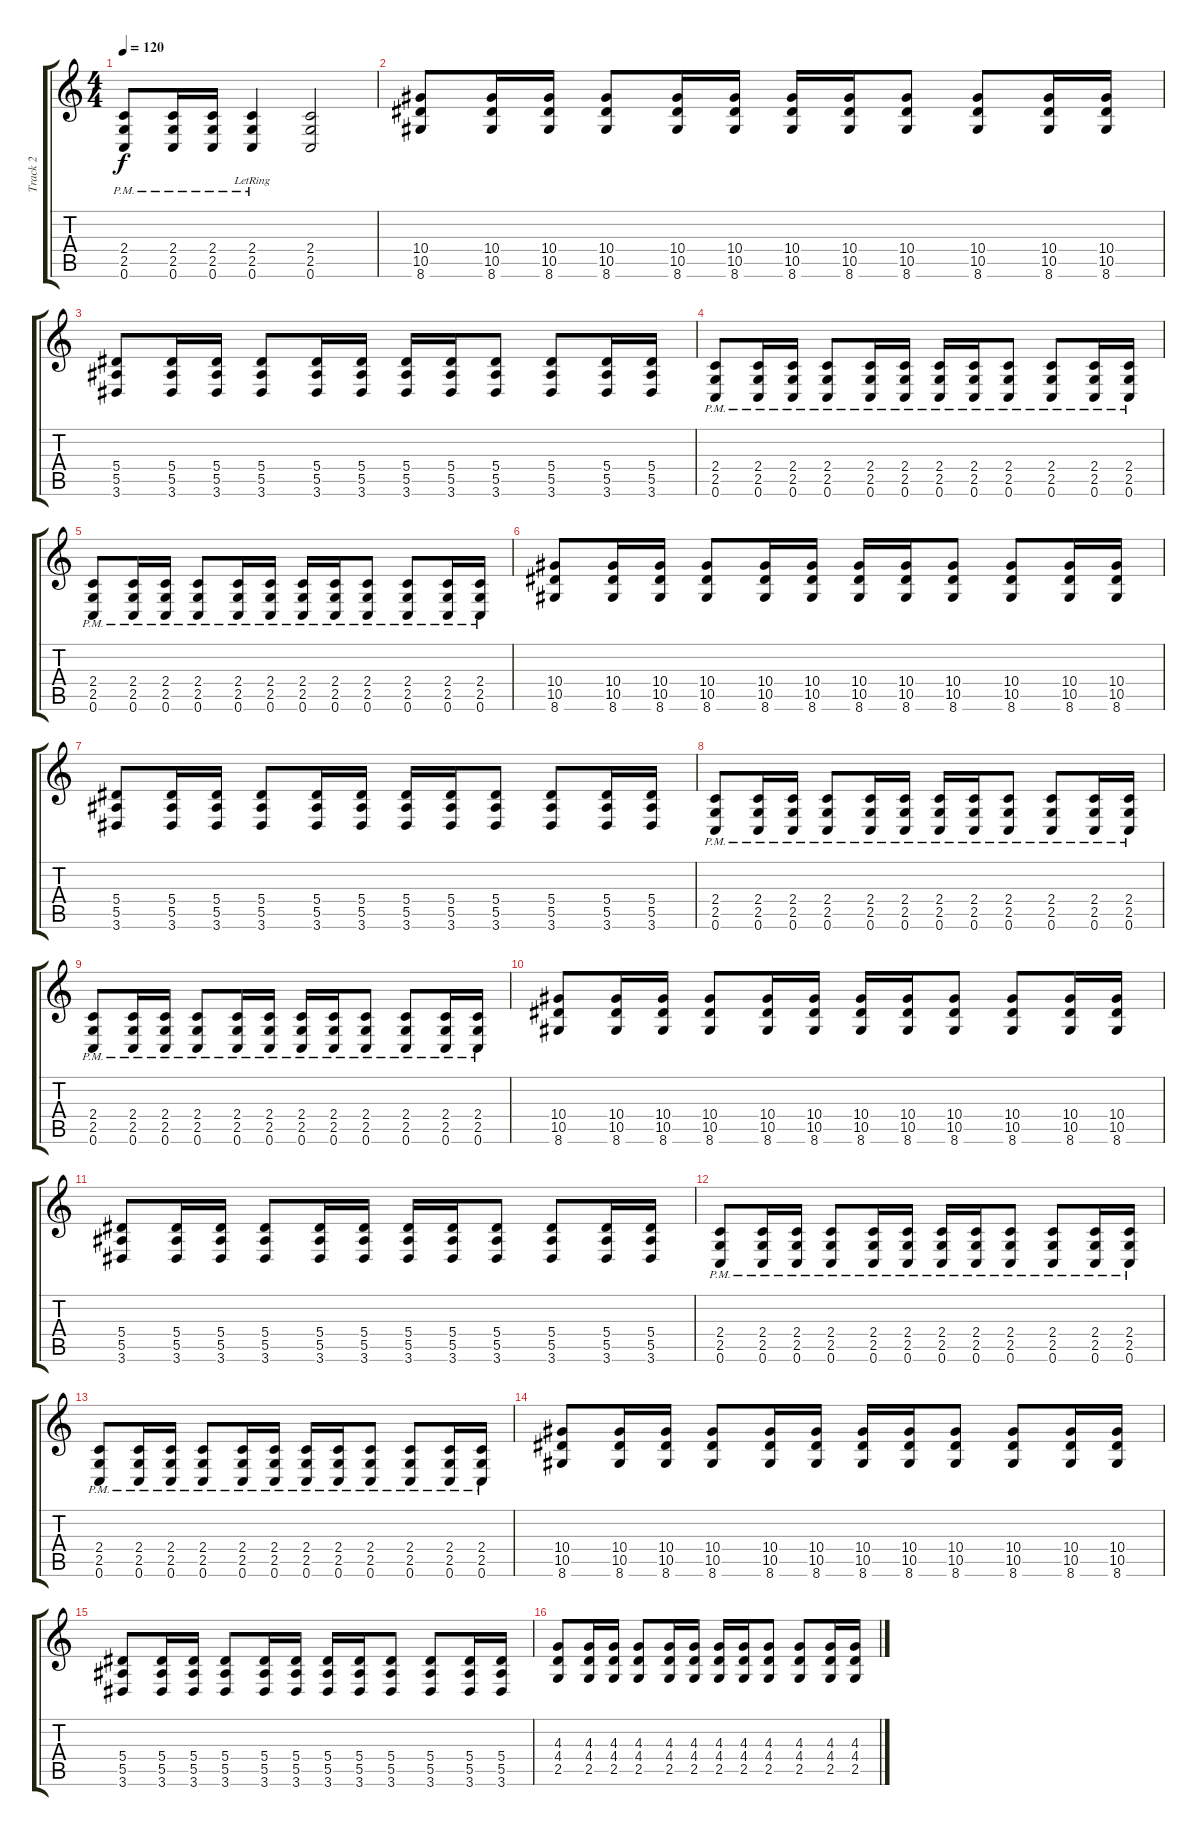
\track ("Track 2" "Track 2") {instrument distortionguitar}
\staff {score tabs}
\tuning (C4 G3 Eb3 Bb2 F2 C2) {hide}
\ts (4 4)
\tempo 120
\clef g2
\ks c
(2.4{pm} 2.5{pm} 0.6{pm}).8{dy f} (2.4{pm} 2.5{pm} 0.6{pm}).16 (2.4{pm} 2.5{pm} 0.6{pm}).16 (2.4{pm lr} 2.5{pm lr} 0.6{pm lr}).4 (2.4 2.5 0.6).2 |
(10.4 10.5 8.6).8 (10.4 10.5 8.6).16 (10.4 10.5 8.6).16 (10.4 10.5 8.6).8 (10.4 10.5 8.6).16 (10.4 10.5 8.6).16 (10.4 10.5 8.6).16 (10.4 10.5 8.6).16 (10.4 10.5 8.6).8 (10.4 10.5 8.6).8 (10.4 10.5 8.6).16 (10.4 10.5 8.6).16 |
(5.4 5.5 3.6).8 (5.4 5.5 3.6).16 (5.4 5.5 3.6).16 (5.4 5.5 3.6).8 (5.4 5.5 3.6).16 (5.4 5.5 3.6).16 (5.4 5.5 3.6).16 (5.4 5.5 3.6).16 (5.4 5.5 3.6).8 (5.4 5.5 3.6).8 (5.4 5.5 3.6).16 (5.4 5.5 3.6).16 |
(2.4{pm} 2.5{pm} 0.6{pm}).8 (2.4{pm} 2.5{pm} 0.6{pm}).16 (2.4{pm} 2.5{pm} 0.6{pm}).16 (2.4{pm} 2.5{pm} 0.6{pm}).8 (2.4{pm} 2.5{pm} 0.6{pm}).16 (2.4{pm} 2.5{pm} 0.6{pm}).16 (2.4{pm} 2.5{pm} 0.6{pm}).16 (2.4{pm} 2.5{pm} 0.6{pm}).16 (2.4{pm} 2.5{pm} 0.6{pm}).8 (2.4{pm} 2.5{pm} 0.6{pm}).8 (2.4{pm} 2.5{pm} 0.6{pm}).16 (2.4{pm} 2.5{pm} 0.6{pm}).16 |
(2.4{pm} 2.5{pm} 0.6{pm}).8 (2.4{pm} 2.5{pm} 0.6{pm}).16 (2.4{pm} 2.5{pm} 0.6{pm}).16 (2.4{pm} 2.5{pm} 0.6{pm}).8 (2.4{pm} 2.5{pm} 0.6{pm}).16 (2.4{pm} 2.5{pm} 0.6{pm}).16 (2.4{pm} 2.5{pm} 0.6{pm}).16 (2.4{pm} 2.5{pm} 0.6{pm}).16 (2.4{pm} 2.5{pm} 0.6{pm}).8 (2.4{pm} 2.5{pm} 0.6{pm}).8 (2.4{pm} 2.5{pm} 0.6{pm}).16 (2.4{pm} 2.5{pm} 0.6{pm}).16 |
(10.4 10.5 8.6).8 (10.4 10.5 8.6).16 (10.4 10.5 8.6).16 (10.4 10.5 8.6).8 (10.4 10.5 8.6).16 (10.4 10.5 8.6).16 (10.4 10.5 8.6).16 (10.4 10.5 8.6).16 (10.4 10.5 8.6).8 (10.4 10.5 8.6).8 (10.4 10.5 8.6).16 (10.4 10.5 8.6).16 |
(5.4 5.5 3.6).8 (5.4 5.5 3.6).16 (5.4 5.5 3.6).16 (5.4 5.5 3.6).8 (5.4 5.5 3.6).16 (5.4 5.5 3.6).16 (5.4 5.5 3.6).16 (5.4 5.5 3.6).16 (5.4 5.5 3.6).8 (5.4 5.5 3.6).8 (5.4 5.5 3.6).16 (5.4 5.5 3.6).16 |
(2.4{pm} 2.5{pm} 0.6{pm}).8 (2.4{pm} 2.5{pm} 0.6{pm}).16 (2.4{pm} 2.5{pm} 0.6{pm}).16 (2.4{pm} 2.5{pm} 0.6{pm}).8 (2.4{pm} 2.5{pm} 0.6{pm}).16 (2.4{pm} 2.5{pm} 0.6{pm}).16 (2.4{pm} 2.5{pm} 0.6{pm}).16 (2.4{pm} 2.5{pm} 0.6{pm}).16 (2.4{pm} 2.5{pm} 0.6{pm}).8 (2.4{pm} 2.5{pm} 0.6{pm}).8 (2.4{pm} 2.5{pm} 0.6{pm}).16 (2.4{pm} 2.5{pm} 0.6{pm}).16 |
(2.4{pm} 2.5{pm} 0.6{pm}).8 (2.4{pm} 2.5{pm} 0.6{pm}).16 (2.4{pm} 2.5{pm} 0.6{pm}).16 (2.4{pm} 2.5{pm} 0.6{pm}).8 (2.4{pm} 2.5{pm} 0.6{pm}).16 (2.4{pm} 2.5{pm} 0.6{pm}).16 (2.4{pm} 2.5{pm} 0.6{pm}).16 (2.4{pm} 2.5{pm} 0.6{pm}).16 (2.4{pm} 2.5{pm} 0.6{pm}).8 (2.4{pm} 2.5{pm} 0.6{pm}).8 (2.4{pm} 2.5{pm} 0.6{pm}).16 (2.4{pm} 2.5{pm} 0.6{pm}).16 |
(10.4 10.5 8.6).8 (10.4 10.5 8.6).16 (10.4 10.5 8.6).16 (10.4 10.5 8.6).8 (10.4 10.5 8.6).16 (10.4 10.5 8.6).16 (10.4 10.5 8.6).16 (10.4 10.5 8.6).16 (10.4 10.5 8.6).8 (10.4 10.5 8.6).8 (10.4 10.5 8.6).16 (10.4 10.5 8.6).16 |
(5.4 5.5 3.6).8 (5.4 5.5 3.6).16 (5.4 5.5 3.6).16 (5.4 5.5 3.6).8 (5.4 5.5 3.6).16 (5.4 5.5 3.6).16 (5.4 5.5 3.6).16 (5.4 5.5 3.6).16 (5.4 5.5 3.6).8 (5.4 5.5 3.6).8 (5.4 5.5 3.6).16 (5.4 5.5 3.6).16 |
(2.4{pm} 2.5{pm} 0.6{pm}).8 (2.4{pm} 2.5{pm} 0.6{pm}).16 (2.4{pm} 2.5{pm} 0.6{pm}).16 (2.4{pm} 2.5{pm} 0.6{pm}).8 (2.4{pm} 2.5{pm} 0.6{pm}).16 (2.4{pm} 2.5{pm} 0.6{pm}).16 (2.4{pm} 2.5{pm} 0.6{pm}).16 (2.4{pm} 2.5{pm} 0.6{pm}).16 (2.4{pm} 2.5{pm} 0.6{pm}).8 (2.4{pm} 2.5{pm} 0.6{pm}).8 (2.4{pm} 2.5{pm} 0.6{pm}).16 (2.4{pm} 2.5{pm} 0.6{pm}).16 |
(2.4{pm} 2.5{pm} 0.6{pm}).8 (2.4{pm} 2.5{pm} 0.6{pm}).16 (2.4{pm} 2.5{pm} 0.6{pm}).16 (2.4{pm} 2.5{pm} 0.6{pm}).8 (2.4{pm} 2.5{pm} 0.6{pm}).16 (2.4{pm} 2.5{pm} 0.6{pm}).16 (2.4{pm} 2.5{pm} 0.6{pm}).16 (2.4{pm} 2.5{pm} 0.6{pm}).16 (2.4{pm} 2.5{pm} 0.6{pm}).8 (2.4{pm} 2.5{pm} 0.6{pm}).8 (2.4{pm} 2.5{pm} 0.6{pm}).16 (2.4{pm} 2.5{pm} 0.6{pm}).16 |
(10.4 10.5 8.6).8 (10.4 10.5 8.6).16 (10.4 10.5 8.6).16 (10.4 10.5 8.6).8 (10.4 10.5 8.6).16 (10.4 10.5 8.6).16 (10.4 10.5 8.6).16 (10.4 10.5 8.6).16 (10.4 10.5 8.6).8 (10.4 10.5 8.6).8 (10.4 10.5 8.6).16 (10.4 10.5 8.6).16 |
(5.4 5.5 3.6).8 (5.4 5.5 3.6).16 (5.4 5.5 3.6).16 (5.4 5.5 3.6).8 (5.4 5.5 3.6).16 (5.4 5.5 3.6).16 (5.4 5.5 3.6).16 (5.4 5.5 3.6).16 (5.4 5.5 3.6).8 (5.4 5.5 3.6).8 (5.4 5.5 3.6).16 (5.4 5.5 3.6).16 |
(4.3 4.4 2.5).8 (4.3 4.4 2.5).16 (4.3 4.4 2.5).16 (4.3 4.4 2.5).8 (4.3 4.4 2.5).16 (4.3 4.4 2.5).16 (4.3 4.4 2.5).16 (4.3 4.4 2.5).16 (4.3 4.4 2.5).8 (4.3 4.4 2.5).8 (4.3 4.4 2.5).16 (4.3 4.4 2.5).16
